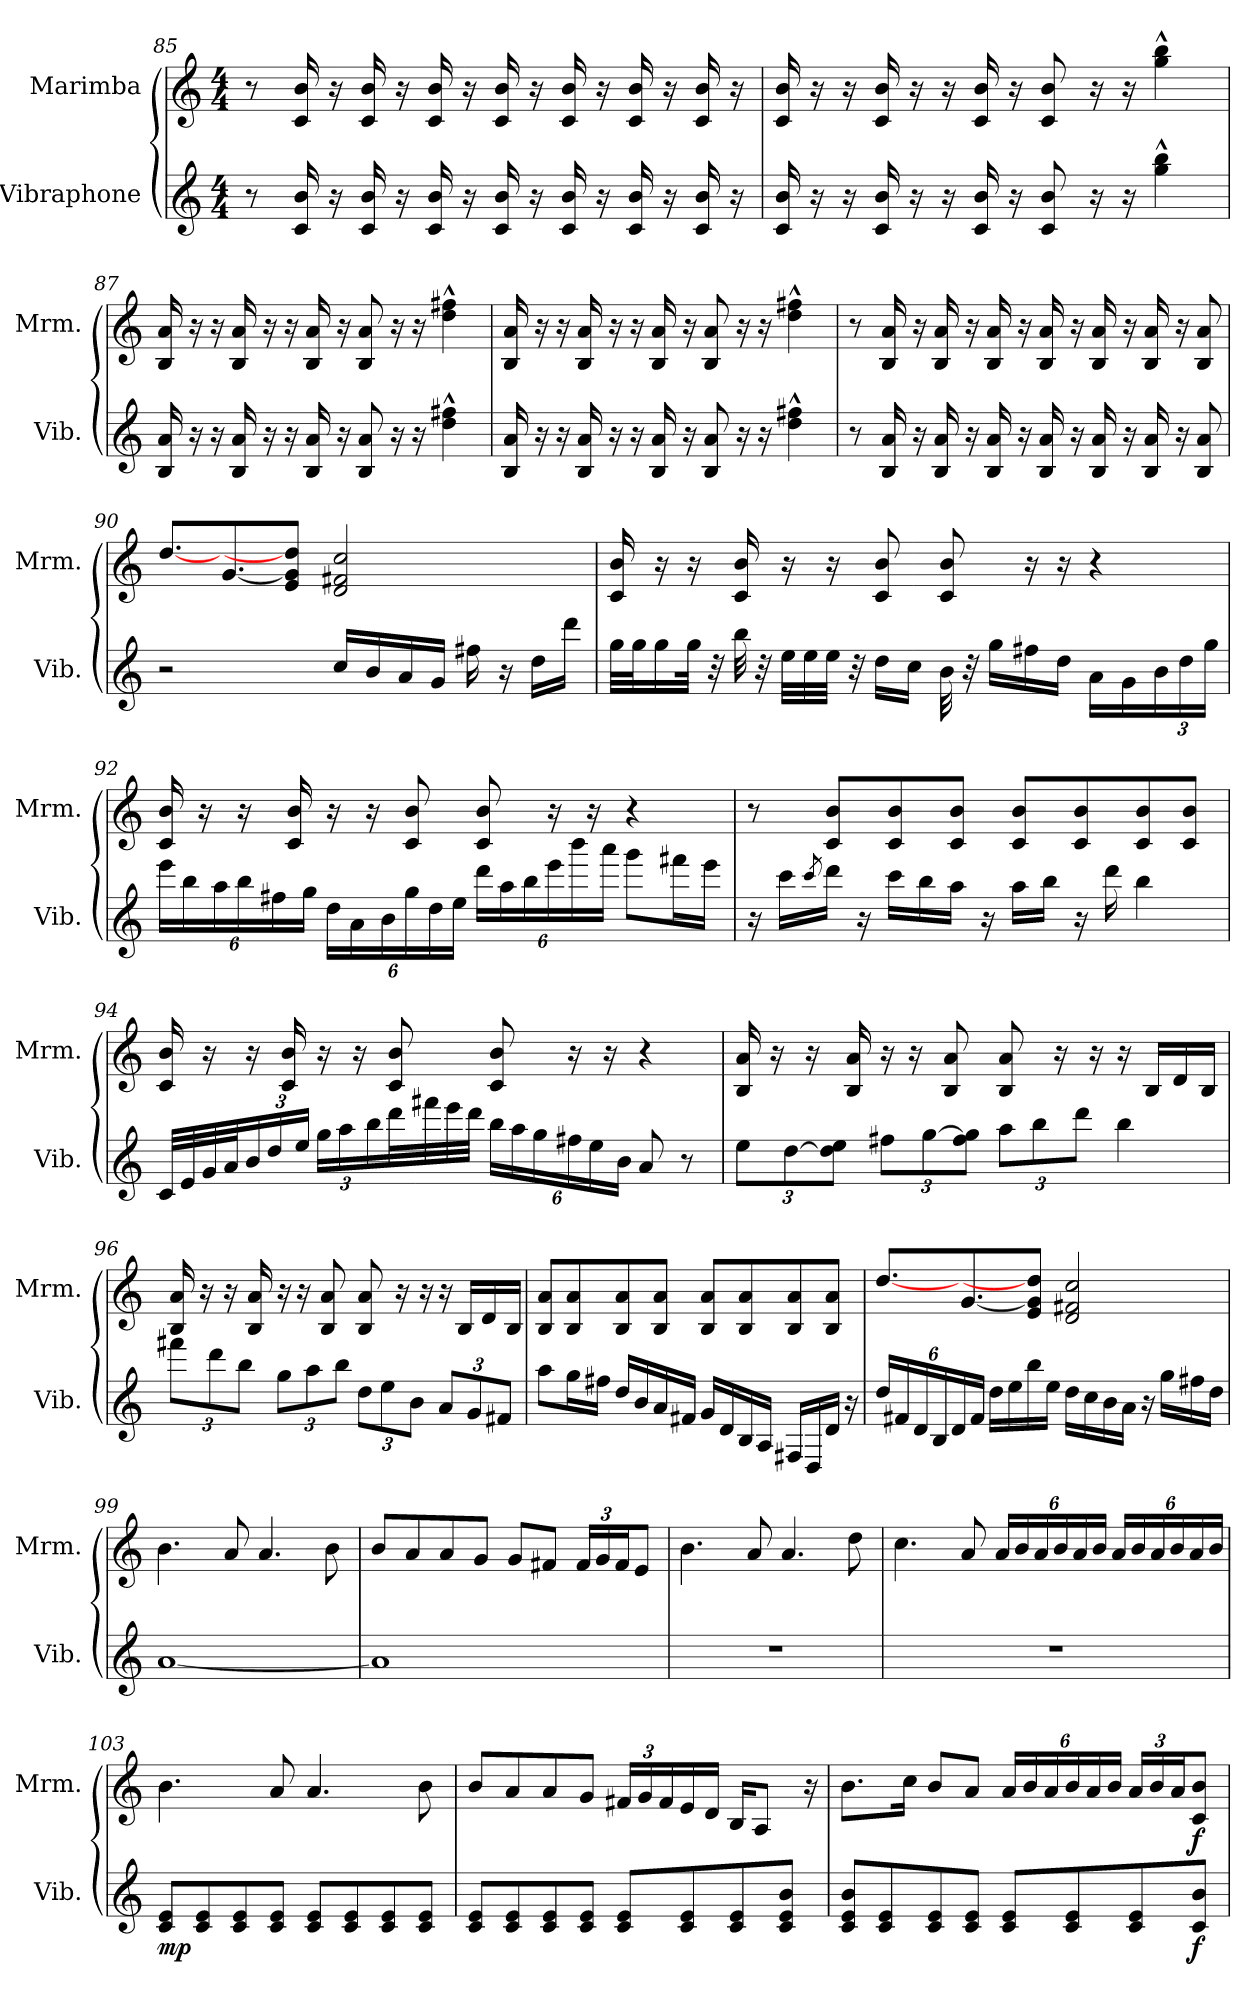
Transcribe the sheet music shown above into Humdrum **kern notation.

**kern	**dynam	**kern	**dynam
*part2	*part2	*part1	*part1
*staff2	*staff2	*staff1	*staff1
*I"Vibraphone	*	*I"Marimba	*
*I'Vib.	*	*I'Mrm.	*
!!LO:PB:g=z
*clefG2	*	*clefG2	*
*k[]	*	*k[]	*
*M4/4	*	*M4/4	*
=85	=85	=85	=85
8r	.	8r	.
16c/ 16b/	.	16c/ 16b/	.
16r	.	16r	.
16c/ 16b/	.	16c/ 16b/	.
16r	.	16r	.
16c/ 16b/	.	16c/ 16b/	.
16r	.	16r	.
16c/ 16b/	.	16c/ 16b/	.
16r	.	16r	.
16c/ 16b/	.	16c/ 16b/	.
16r	.	16r	.
16c/ 16b/	.	16c/ 16b/	.
16r	.	16r	.
16c/ 16b/	.	16c/ 16b/	.
16r	.	16r	.
=86	=86	=86	=86
16c/ 16b/	.	16c/ 16b/	.
16r	.	16r	.
16r	.	16r	.
16c/ 16b/	.	16c/ 16b/	.
16r	.	16r	.
16r	.	16r	.
16c/ 16b/	.	16c/ 16b/	.
16r	.	16r	.
8c/ 8b/	.	8c/ 8b/	.
16r	.	16r	.
16r	.	16r	.
4gg^^\ 4bb^^\	.	4gg^^\ 4bb^^\	.
!!LO:LB:g=z
=87	=87	=87	=87
16B/ 16a/	.	16B/ 16a/	.
16r	.	16r	.
16r	.	16r	.
16B/ 16a/	.	16B/ 16a/	.
16r	.	16r	.
16r	.	16r	.
16B/ 16a/	.	16B/ 16a/	.
16r	.	16r	.
8B/ 8a/	.	8B/ 8a/	.
16r	.	16r	.
16r	.	16r	.
4dd^^\ 4ff#X^^\	.	4dd^^\ 4ff#X^^\	.
=88	=88	=88	=88
16B/ 16a/	.	16B/ 16a/	.
16r	.	16r	.
16r	.	16r	.
16B/ 16a/	.	16B/ 16a/	.
16r	.	16r	.
16r	.	16r	.
16B/ 16a/	.	16B/ 16a/	.
16r	.	16r	.
8B/ 8a/	.	8B/ 8a/	.
16r	.	16r	.
16r	.	16r	.
4dd^^\ 4ff#X^^\	.	4dd^^\ 4ff#X^^\	.
!!LO:PB:g=z
=89	=89	=89	=89
8r	.	8r	.
16B/ 16a/	.	16B/ 16a/	.
16r	.	16r	.
16B/ 16a/	.	16B/ 16a/	.
16r	.	16r	.
16B/ 16a/	.	16B/ 16a/	.
16r	.	16r	.
16B/ 16a/	.	16B/ 16a/	.
16r	.	16r	.
16B/ 16a/	.	16B/ 16a/	.
16r	.	16r	.
16B/ 16a/	.	16B/ 16a/	.
16r	.	16r	.
8B/ 8a/	.	8B/ 8a/	.
=90	=90	=90	=90
2r	.	[8.dd/L	.
.	.	[8.g/	.
.	.	8e/ 8g]/ 8dd]/J	.
16cc/LL	.	2d/ 2f#X/ 2cc/	.
16b/	.	.	.
16a/	.	.	.
16g/JJ	.	.	.
16ff#X\	.	.	.
16r	.	.	.
16dd\LL	.	.	.
16ddd\JJ	.	.	.
!!LO:LB:g=z
=91	=91	=91	=91
32gg\LLL	.	16c/ 16b/	.
32gg\J	.	.	.
16gg\	.	16r	.
32gg\JJk	.	16r	.
32r	.	.	.
32bb\	.	16c/ 16b/	.
32r	.	.	.
32ee\LLL	.	16r	.
32ee\	.	.	.
32ee\JJJ	.	16r	.
32r	.	.	.
16dd\LL	.	8c/ 8b/	.
16cc\JJ	.	.	.
32b\	.	8c/ 8b/	.
32r	.	.	.
16gg\LL	.	.	.
16ff#X\	.	16r	.
16dd\JJ	.	16r	.
16a\LL	.	4r	.
16g\	.	.	.
*Xbrackettup	*	*	*
24b\	.	.	.
24dd\	.	.	.
24gg\JJ	.	.	.
!!LO:PB:g=z
=92	=92	=92	=92
24eee\LL	.	16c/ 16b/	.
24bb\	.	.	.
.	.	16r	.
24aa\	.	.	.
24bb\	.	16r	.
24ff#X\	.	.	.
.	.	16c/ 16b/	.
24gg\JJ	.	.	.
24dd\LL	.	16r	.
24a\	.	.	.
.	.	16r	.
24b\	.	.	.
24gg\	.	8c/ 8b/	.
24dd\	.	.	.
24ee\JJ	.	.	.
24ddd\LL	.	8c/ 8b/	.
24aa\	.	.	.
24bb\	.	.	.
24eee\	.	16r	.
24bbb\	.	.	.
.	.	16r	.
24aaa\JJ	.	.	.
8ggg\L	.	4r	.
16fff#X\L	.	.	.
16eee\JJ	.	.	.
!!LO:LB:g=z
=93	=93	=93	=93
16r	.	8r	.
16ccc\LL	.	.	.
8qccc/	.	.	.
16ddd\JJ	.	8c/ 8b/L	.
16r	.	.	.
16ccc\LL	.	8c/ 8b/	.
16bb\	.	.	.
16aa\JJ	.	8c/ 8b/J	.
16r	.	.	.
16aa\LL	.	8c/ 8b/L	.
16bb\JJ	.	.	.
16r	.	8c/ 8b/	.
16ddd\	.	.	.
4bb\	.	8c/ 8b/	.
.	.	8c/ 8b/J	.
!!LO:PB:g=z
=94	=94	=94	=94
32c/LLL	.	16c/ 16b/	.
32e/	.	.	.
32g/	.	16r	.
32a/J	.	.	.
24b/	.	16r	.
24dd/	.	.	.
.	.	16c/ 16b/	.
24ee/JJ	.	.	.
24gg\LL	.	16r	.
24aa\	.	.	.
.	.	16r	.
24bb\	.	.	.
32ddd\L	.	8c/ 8b/	.
32fff#X\	.	.	.
32eee\	.	.	.
32ddd\JJJ	.	.	.
24bb\LL	.	8c/ 8b/	.
24aa\	.	.	.
24gg\	.	.	.
24ff#X\	.	16r	.
24ee\	.	.	.
.	.	16r	.
24b\JJ	.	.	.
8a/	.	4r	.
8r	.	.	.
!!LO:LB:g=z
=95	=95	=95	=95
12ee\L	.	16B/ 16a/	.
.	.	16r	.
[12dd\	.	.	.
.	.	16r	.
12dd]\ 12ee\J	.	.	.
.	.	16B/ 16a/	.
12ff#X\L	.	16r	.
.	.	16r	.
[12gg\	.	.	.
.	.	8B/ 8a/	.
12ff#\ 12gg]\J	.	.	.
12aa\L	.	8B/ 8a/	.
12bb\	.	.	.
.	.	16r	.
12ddd\J	.	.	.
.	.	16r	.
4bb\	.	16r	.
.	.	16B/LL	.
.	.	16d/	.
.	.	16B/JJ	.
=96	=96	=96	=96
12fff#X\L	.	16B/ 16a/	.
.	.	16r	.
12ddd\	.	.	.
.	.	16r	.
12bb\J	.	.	.
.	.	16B/ 16a/	.
12gg\L	.	16r	.
.	.	16r	.
12aa\	.	.	.
.	.	8B/ 8a/	.
12bb\J	.	.	.
12dd\L	.	8B/ 8a/	.
12ee\	.	.	.
.	.	16r	.
12b\J	.	.	.
.	.	16r	.
12a/L	.	16r	.
.	.	16B/LL	.
12g/	.	.	.
.	.	16d/	.
12f#X/J	.	.	.
.	.	16B/JJ	.
!!LO:PB:g=z
=97	=97	=97	=97
8aa\L	.	8B/ 8a/L	.
16gg\L	.	8B/ 8a/	.
16ff#X\JJ	.	.	.
16dd/LL	.	8B/ 8a/	.
16b/	.	.	.
16a/	.	8B/ 8a/J	.
16f#X/JJ	.	.	.
16g/LL	.	8B/ 8a/L	.
16d/	.	.	.
16B/	.	8B/ 8a/	.
16A/JJ	.	.	.
16F#X/LL	.	8B/ 8a/	.
16D/	.	.	.
16d/JJ	.	8B/ 8a/J	.
16r	.	.	.
!!LO:LB:g=z
=98	=98	=98	=98
24dd/LL	.	[8.dd/L	.
24f#X/	.	.	.
24d/	.	.	.
24B/	.	.	.
24d/	.	.	.
.	.	[8.g/	.
24f#/JJ	.	.	.
16dd\LL	.	.	.
16ee\	.	.	.
16bb\	.	8e/ 8g]/ 8dd]/J	.
16ee\JJ	.	.	.
16dd\LL	.	2d/ 2f#X/ 2cc/	.
16cc\	.	.	.
16b\	.	.	.
16a\JJ	.	.	.
16r	.	.	.
16gg\LL	.	.	.
16ff#X\	.	.	.
16dd\JJ	.	.	.
=99	=99	=99	=99
[1a	.	4.b\	.
.	.	8a/	.
.	.	4.a/	.
.	.	8b\	.
!!LO:PB:g=z
=100	=100	=100	=100
1a]	.	8b/L	.
.	.	8a/	.
.	.	8a/	.
.	.	8g/J	.
.	.	8g/L	.
.	.	8f#X/J	.
*	*	*Xbrackettup	*
.	.	24f#/LL	.
.	.	24g/	.
.	.	24f#/J	.
.	.	8e/J	.
=101	=101	=101	=101
1r	.	4.b\	.
.	.	8a/	.
.	.	4.a/	.
.	.	8dd\	.
!!LO:LB:g=z
=102	=102	=102	=102
1r	.	4.cc\	.
.	.	8a/	.
.	.	24a/LL	.
.	.	24b/	.
.	.	24a/	.
.	.	24b/	.
.	.	24a/	.
.	.	24b/JJ	.
.	.	24a/LL	.
.	.	24b/	.
.	.	24a/	.
.	.	24b/	.
.	.	24a/	.
.	.	24b/JJ	.
=103	=103	=103	=103
!	!LO:DY:b	!	!
8c/ 8e/L	mp	4.b\	.
8c/ 8e/	.	.	.
8c/ 8e/	.	.	.
8c/ 8e/J	.	8a/	.
8c/ 8e/L	.	4.a/	.
8c/ 8e/	.	.	.
8c/ 8e/	.	.	.
8c/ 8e/J	.	8b\	.
=104	=104	=104	=104
8c/ 8e/L	.	8b/L	.
8c/ 8e/	.	8a/	.
8c/ 8e/	.	8a/	.
8c/ 8e/J	.	8g/J	.
8c/ 8e/L	.	24f#X/LL	.
.	.	24g/	.
.	.	24f#/	.
8c/ 8e/	.	16e/	.
.	.	16d/JJ	.
8c/ 8e/	.	16B/KL	.
.	.	8A/J	.
8c/ 8e/ 8b/J	.	.	.
.	.	16r	.
!!LO:PB:g=z
=105	=105	=105	=105
8c/ 8e/ 8b/L	.	8.b\L	.
8c/ 8e/	.	.	.
.	.	16cc\Jk	.
8c/ 8e/	.	8b/L	.
8c/ 8e/J	.	8a/J	.
8c/ 8e/L	.	24a/LL	.
.	.	24b/	.
.	.	24a/	.
8c/ 8e/	.	24b/	.
.	.	24a/	.
.	.	24b/JJ	.
8c/ 8e/	.	24a/LL	.
.	.	24b/	.
.	.	24a/J	.
!	!LO:DY:b	!	!LO:DY:b
8c/ 8b/J	f	8c/ 8b/J	f
=	=	=	=
*-	*-	*-	*-
